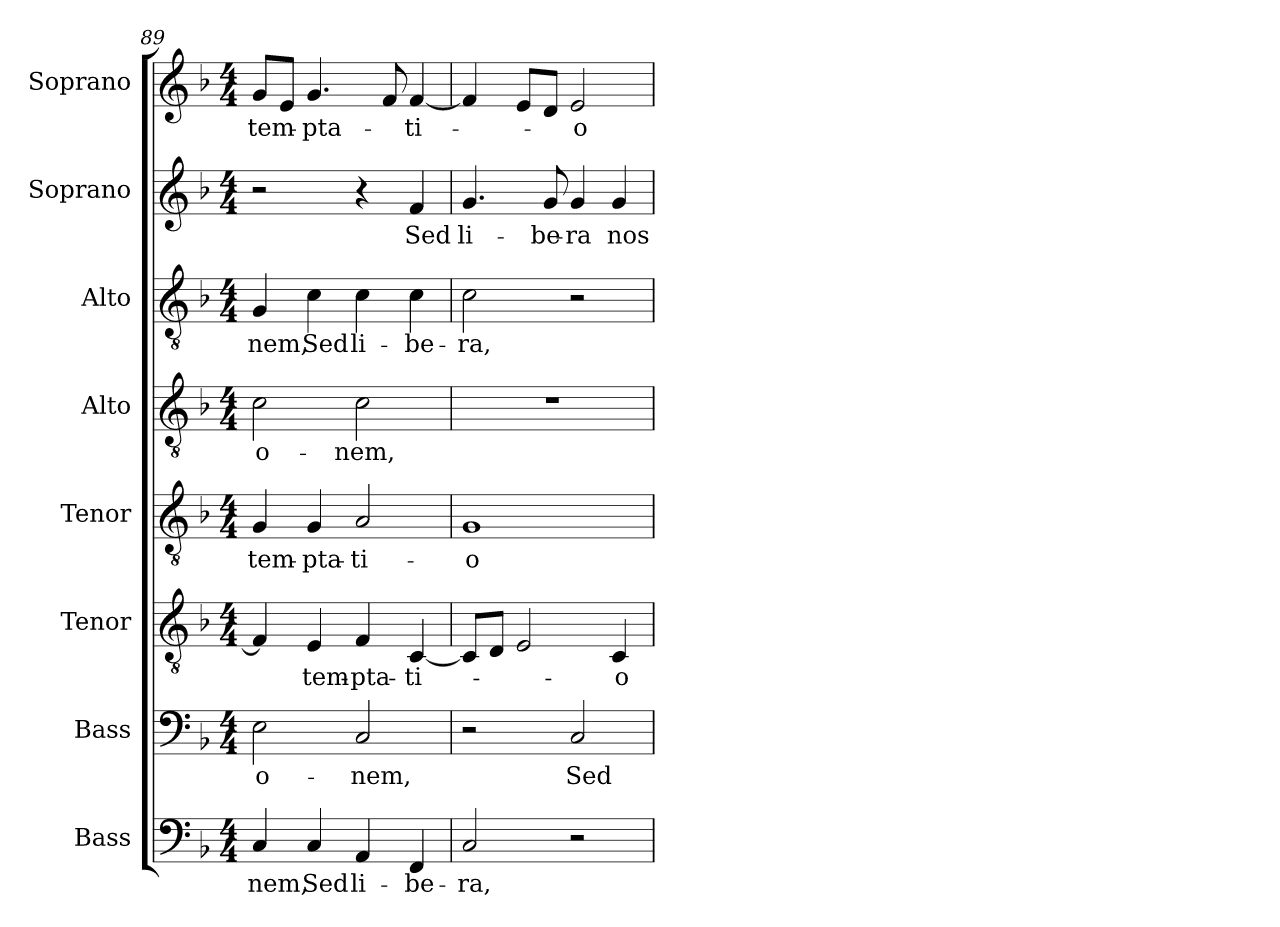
**kern	**text	**kern	**text	**kern	**text	**kern	**text	**kern	**text	**kern	**text	**kern	**text	**kern	**text
*part8	*part8	*part7	*part7	*part6	*part6	*part5	*part5	*part4	*part4	*part3	*part3	*part2	*part2	*part1	*part1
*staff8	*staff8	*staff7	*staff7	*staff6	*staff6	*staff5	*staff5	*staff4	*staff4	*staff3	*staff3	*staff2	*staff2	*staff1	*staff1
*I"Bass	*	*I"Bass	*	*I"Tenor	*	*I"Tenor	*	*I"Alto	*	*I"Alto	*	*I"Soprano	*	*I"Soprano	*
*I'B.	*	*I'B.	*	*I'T.	*	*I'T.	*	*I'A.	*	*I'A.	*	*I'S.	*	*I'S.	*
*clefF4	*	*clefF4	*	*clefGv2	*	*clefGv2	*	*clefGv2	*	*clefGv2	*	*clefG2	*	*clefG2	*
*	*	*	*	*ITrd7c12	*	*ITrd7c12	*	*ITrd7c12	*	*ITrd7c12	*	*	*	*	*
*k[b-]	*	*k[b-]	*	*k[b-]	*	*k[b-]	*	*k[b-]	*	*k[b-]	*	*k[b-]	*	*k[b-]	*
*F:	*	*F:	*	*F:	*	*F:	*	*F:	*	*F:	*	*F:	*	*F:	*
*M4/4	*	*M4/4	*	*M4/4	*	*M4/4	*	*M4/4	*	*M4/4	*	*M4/4	*	*M4/4	*
=89	=89	=89	=89	=89	=89	=89	=89	=89	=89	=89	=89	=89	=89	=89	=89
!	!LO:LY:b:color=#000000	!	!	!	!	!	!	!	!	!	!	!	!	!	!
!	!	!	!LO:LY:b:color=#000000	!	!	!	!	!	!	!	!	!	!	!	!
!	!	!	!	!	!	!	!LO:LY:b:color=#000000	!	!	!	!	!	!	!	!
!	!	!	!	!	!	!	!	!	!LO:LY:b:color=#000000	!	!	!	!	!	!
!	!	!	!	!	!	!	!	!	!	!	!LO:LY:b:color=#000000	!	!	!	!
!	!	!	!	!	!	!	!	!	!	!	!	!	!	!	!LO:LY:b:color=#000000
4Ci/	-nem,	2Ei\	-o-	4FFi/]	.	4GGi/	tem-	2Ci\	-o-	4GGi/	-nem,	2r	.	8gi/L	tem-
.	.	.	.	.	.	.	.	.	.	.	.	.	.	8ei/J	.
!	!LO:LY:b:color=#000000	!	!	!	!	!	!	!	!	!	!	!	!	!	!
!	!	!	!	!	!LO:LY:b:color=#000000	!	!	!	!	!	!	!	!	!	!
!	!	!	!	!	!	!	!LO:LY:b:color=#000000	!	!	!	!	!	!	!	!
!	!	!	!	!	!	!	!	!	!	!	!LO:LY:b:color=#000000	!	!	!	!
!	!	!	!	!	!	!	!	!	!	!	!	!	!	!	!LO:LY:b:color=#000000
4Ci/	Sed	.	.	4EEi/	tem-	4GGi/	-pta-	.	.	4Ci\	Sed	.	.	4.gi/	-pta-
!	!LO:LY:b:color=#000000	!	!	!	!	!	!	!	!	!	!	!	!	!	!
!	!	!	!LO:LY:b:color=#000000	!	!	!	!	!	!	!	!	!	!	!	!
!	!	!	!	!	!LO:LY:b:color=#000000	!	!	!	!	!	!	!	!	!	!
!	!	!	!	!	!	!	!LO:LY:b:color=#000000	!	!	!	!	!	!	!	!
!	!	!	!	!	!	!	!	!	!LO:LY:b:color=#000000	!	!	!	!	!	!
!	!	!	!	!	!	!	!	!	!	!	!LO:LY:b:color=#000000	!	!	!	!
4AAi/	li-	2Ci/	-nem,	4FFi/	-pta-	2AAi/	-ti-	2Ci\	-nem,	4Ci\	li-	4r	.	.	.
.	.	.	.	.	.	.	.	.	.	.	.	.	.	8fi/	.
!	!LO:LY:b:color=#000000	!	!	!	!	!	!	!	!	!	!	!	!	!	!
!	!	!	!	!	!LO:LY:b:color=#000000	!	!	!	!	!	!	!	!	!	!
!	!	!	!	!	!	!	!	!	!	!	!LO:LY:b:color=#000000	!	!	!	!
!	!	!	!	!	!	!	!	!	!	!	!	!	!LO:LY:b:color=#000000	!	!
!	!	!	!	!	!	!	!	!	!	!	!	!	!	!	!LO:LY:b:color=#000000
4FFi/	-be-	.	.	[4CCi/	-ti-	.	.	.	.	4Ci\	-be-	4fi/	Sed	[4fi/	-ti-
=90	=90	=90	=90	=90	=90	=90	=90	=90	=90	=90	=90	=90	=90	=90	=90
!	!LO:LY:b:color=#000000	!	!	!	!	!	!	!	!	!	!	!	!	!	!
!	!	!	!	!	!	!	!LO:LY:b:color=#000000	!	!	!	!	!	!	!	!
!	!	!	!	!	!	!	!	!	!	!	!LO:LY:b:color=#000000	!	!	!	!
!	!	!	!	!	!	!	!	!	!	!	!	!	!LO:LY:b:color=#000000	!	!
2Ci/	-ra,	2r	.	8CCi/L]	.	1GGi	-o-	1r	.	2Ci\	-ra,	4.gi/	li-	4fi/]	.
.	.	.	.	8DDi/J	.	.	.	.	.	.	.	.	.	.	.
.	.	.	.	2EEi/	.	.	.	.	.	.	.	.	.	8ei/L	.
!	!	!	!	!	!	!	!	!	!	!	!	!	!LO:LY:b:color=#000000	!	!
.	.	.	.	.	.	.	.	.	.	.	.	8gi/	-be-	8di/J	.
!	!	!	!LO:LY:b:color=#000000	!	!	!	!	!	!	!	!	!	!	!	!
!	!	!	!	!	!	!	!	!	!	!	!	!	!LO:LY:b:color=#000000	!	!
!	!	!	!	!	!	!	!	!	!	!	!	!	!	!	!LO:LY:b:color=#000000
2r	.	2Ci/	Sed	.	.	.	.	.	.	2r	.	4gi/	-ra	2ei/	-o-
!	!	!	!	!	!LO:LY:b:color=#000000	!	!	!	!	!	!	!	!	!	!
!	!	!	!	!	!	!	!	!	!	!	!	!	!LO:LY:b:color=#000000	!	!
.	.	.	.	4CCi/	-o-	.	.	.	.	.	.	4gi/	nos	.	.
=	=	=	=	=	=	=	=	=	=	=	=	=	=	=	=
*-	*-	*-	*-	*-	*-	*-	*-	*-	*-	*-	*-	*-	*-	*-	*-
